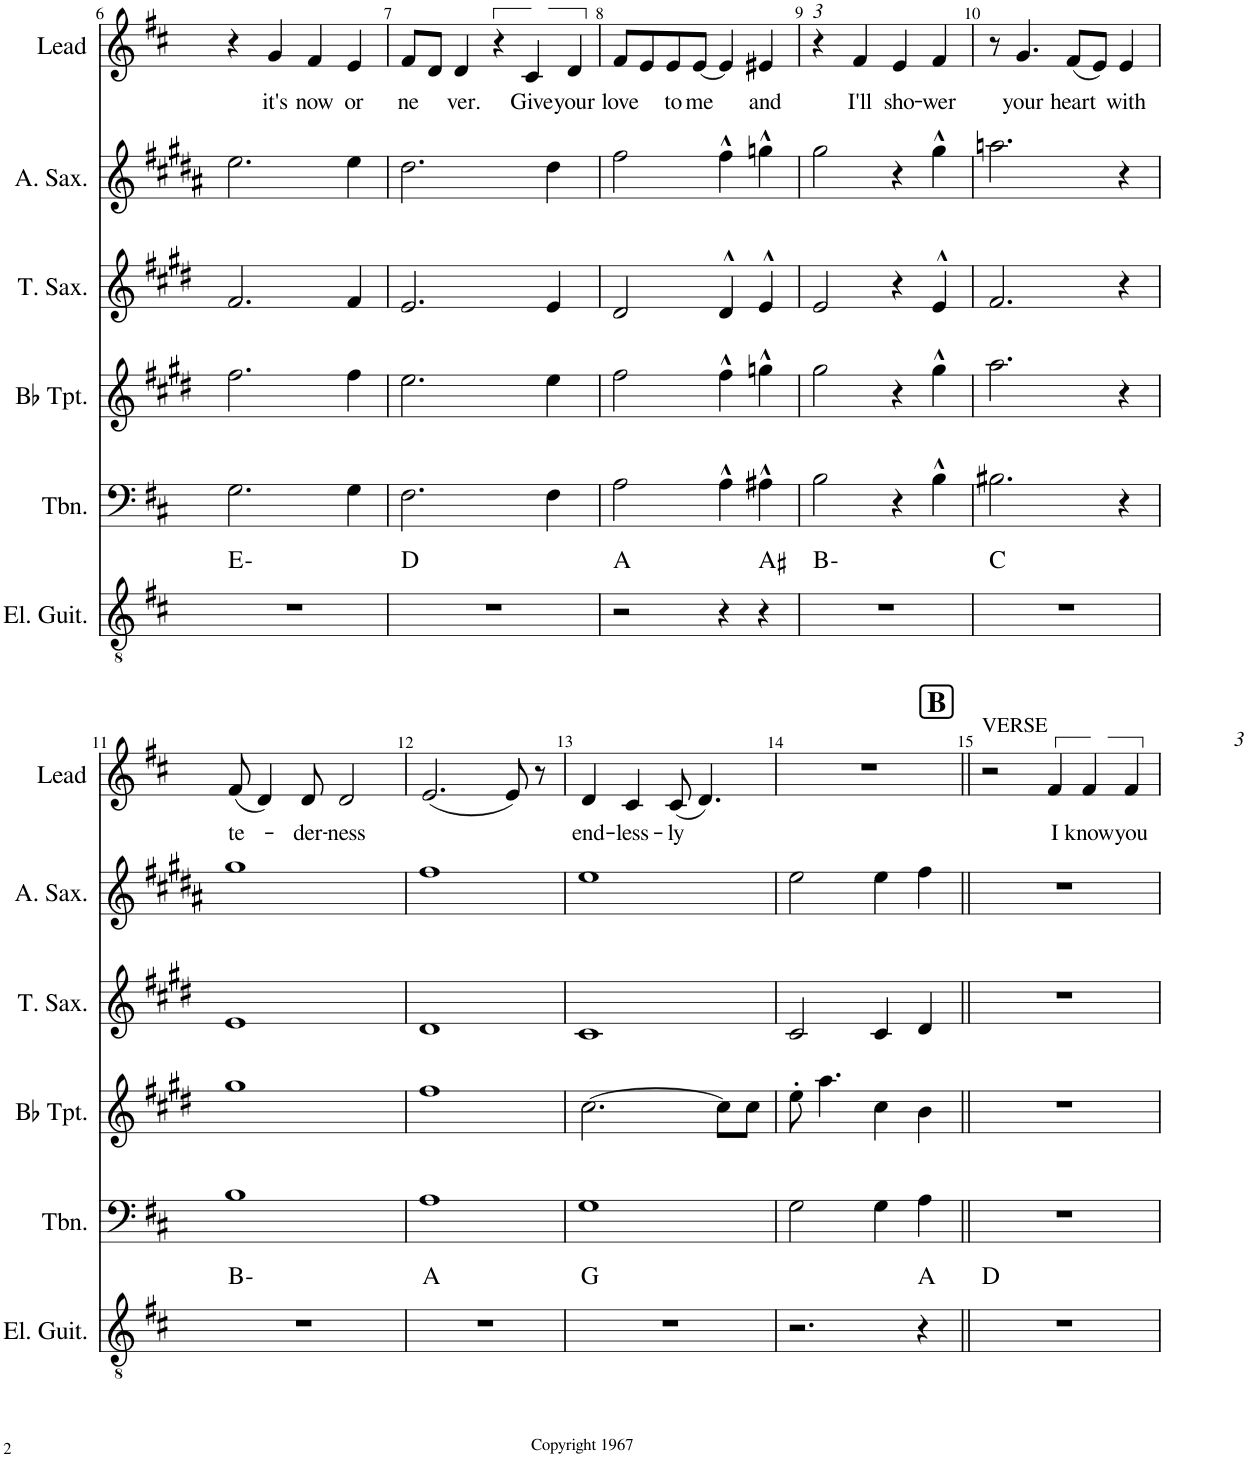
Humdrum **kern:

**kern	**harte	**kern	**kern	**kern	**kern	**kern	**text
*part6	*part6	*part5	*part4	*part3	*part2	*part1	*part1
*staff6	*	*staff5	*staff4	*staff3	*staff2	*staff1	*staff1
*I"Electric Guitar	*	*I"Trombone	*I"Bb Trumpet	*I"Tenor Saxophone	*I"Alto Saxophone	*I"Lead	*
*I'El. Guit.	*	*I'Tbn.	*I'Bb Tpt.	*I'T. Sax.	*I'A. Sax.	*I'Lead	*
!!LO:PB:g=z
*clefGv2	*	*clefF4	*clefG2	*clefG2	*clefG2	*clefG2	*
*	*	*	*Trd1c2	*Trd8c14	*Trd5c9	*	*
*k[f#c#]	*	*k[f#c#]	*k[f#c#g#d#]	*k[f#c#g#d#]	*k[f#c#g#d#a#]	*k[f#c#]	*
*M4/4	*	*M4/4	*M4/4	*M4/4	*M4/4	*M4/4	*
=6	=6	=6	=6	=6	=6	=6	=6
1r	E:min	2.G\	2.ff#\	2.f#/	2.ee\	4r	.
!	!	!	!	!	!	!	!LO:LY:b
.	.	.	.	.	.	4g/	it's
!	!	!	!	!	!	!	!LO:LY:b
.	.	.	.	.	.	4f#/	now
!	!	!	!	!	!	!	!LO:LY:b
.	.	4G\	4ff#\	4f#/	4ee\	4e/	or
=7	=7	=7	=7	=7	=7	=7	=7
!	!	!	!	!	!	!	!LO:LY:b
1r	D:maj	2.F#\	2.ee\	2.e/	2.dd#\	8f#/L	ne
.	.	.	.	.	.	8d/J	.
!	!	!	!	!	!	!	!LO:LY:b
.	.	.	.	.	.	4d/	ver.
.	.	.	.	.	.	6r	.
!	!	!	!	!	!	!	!LO:LY:b
.	.	.	.	.	.	6c#/	Give
.	.	4F#\	4ee\	4e/	4dd#\	.	.
!	!	!	!	!	!	!	!LO:LY:b
.	.	.	.	.	.	6d/	your
=8	=8	=8	=8	=8	=8	=8	=8
!	!	!	!	!	!	!	!LO:LY:b
2r	A:maj	2A\	2ff#\	2d#/	2ff#\	8f#/L	love
.	.	.	.	.	.	8e/	.
!	!	!	!	!	!	!	!LO:LY:b
.	.	.	.	.	.	8e/	to
!	!	!	!	!	!	!	!LO:LY:b
.	.	.	.	.	.	[8e/J	me
4r	.	4A^^\	4ff#^^\	4d#^^/	4ff#^^\	4e/]	.
!	!	!	!	!	!	!	!LO:LY:b
4r	A#:maj	4A#X^^\	4ggn^^\	4e^^/	4ggn^^\	4e#X/	and
=9	=9	=9	=9	=9	=9	=9	=9
1r	B:min	2B\	2gg#\	2e/	2gg#\	4r	.
!	!	!	!	!	!	!	!LO:LY:b
.	.	.	.	.	.	4f#/	I'll
!	!	!	!	!	!	!	!LO:LY:b
.	.	4r	4r	4r	4r	4e/	sho-
!	!	!	!	!	!	!	!LO:LY:b
.	.	4B^^\	4gg#^^\	4e^^/	4gg#^^\	4f#/	-wer
=10	=10	=10	=10	=10	=10	=10	=10
1r	C:maj	2.B#X\	2.aa\	2.f#/	2.aan\	8r	.
!	!	!	!	!	!	!	!LO:LY:b
.	.	.	.	.	.	4.g/	your
!	!	!	!	!	!	!	!LO:LY:b
.	.	.	.	.	.	(8f#/L	heart
.	.	.	.	.	.	8e/J)	.
!	!	!	!	!	!	!	!LO:LY:b
.	.	4r	4r	4r	4r	4e/	with
!!LO:LB:g=z
=11	=11	=11	=11	=11	=11	=11	=11
!	!	!	!	!	!	!	!LO:LY:b
1r	B:min	1B	1gg#	1e	1gg#	(8f#/	te-
.	.	.	.	.	.	4d/)	.
!	!	!	!	!	!	!	!LO:LY:b
.	.	.	.	.	.	8d/	-der-
!	!	!	!	!	!	!	!LO:LY:b
.	.	.	.	.	.	2d/	-ness
=12	=12	=12	=12	=12	=12	=12	=12
1r	A:maj	1A	1ff#	1d#	1ff#	(2.e/	.
.	.	.	.	.	.	8e/)	.
.	.	.	.	.	.	8r	.
=13	=13	=13	=13	=13	=13	=13	=13
!	!	!	!	!	!	!	!LO:LY:b
1r	G:maj	1G	[2.cc#\	1c#	1ee	4d/	end-
!	!	!	!	!	!	!	!LO:LY:b
.	.	.	.	.	.	4c#/	-less-
!	!	!	!	!	!	!	!LO:LY:b
.	.	.	.	.	.	(8c#/	-ly
.	.	.	.	.	.	4.d/)	.
.	.	.	8cc#\L]	.	.	.	.
.	.	.	8cc#\J	.	.	.	.
=14	=14	=14	=14	=14	=14	=14	=14
2.r	.	2G\	8ee'\	2c#/	2ee\	1r	.
.	.	.	4.aa\	.	.	.	.
.	.	4G\	4cc#\	4c#/	4ee\	.	.
4r	A:maj	4A\	4b\	4d#/	4ff#\	.	.
!!LO:REH:place=s1:a:B:cj:fs=14:t=B
=15||	=15||	=15||	=15||	=15||	=15||	=15||	=15||
!	!	!	!	!	!	!LO:TX:a:t=VERSE	!
1r	D:maj	1r	1r	1r	1r	2r	.
!	!	!	!	!	!	!	!LO:LY:b
.	.	.	.	.	.	6f#/	I
!	!	!	!	!	!	!	!LO:LY:b
.	.	.	.	.	.	6f#/	know
!	!	!	!	!	!	!	!LO:LY:b
.	.	.	.	.	.	6f#/	you
=	=	=	=	=	=	=	=
*-	*-	*-	*-	*-	*-	*-	*-
